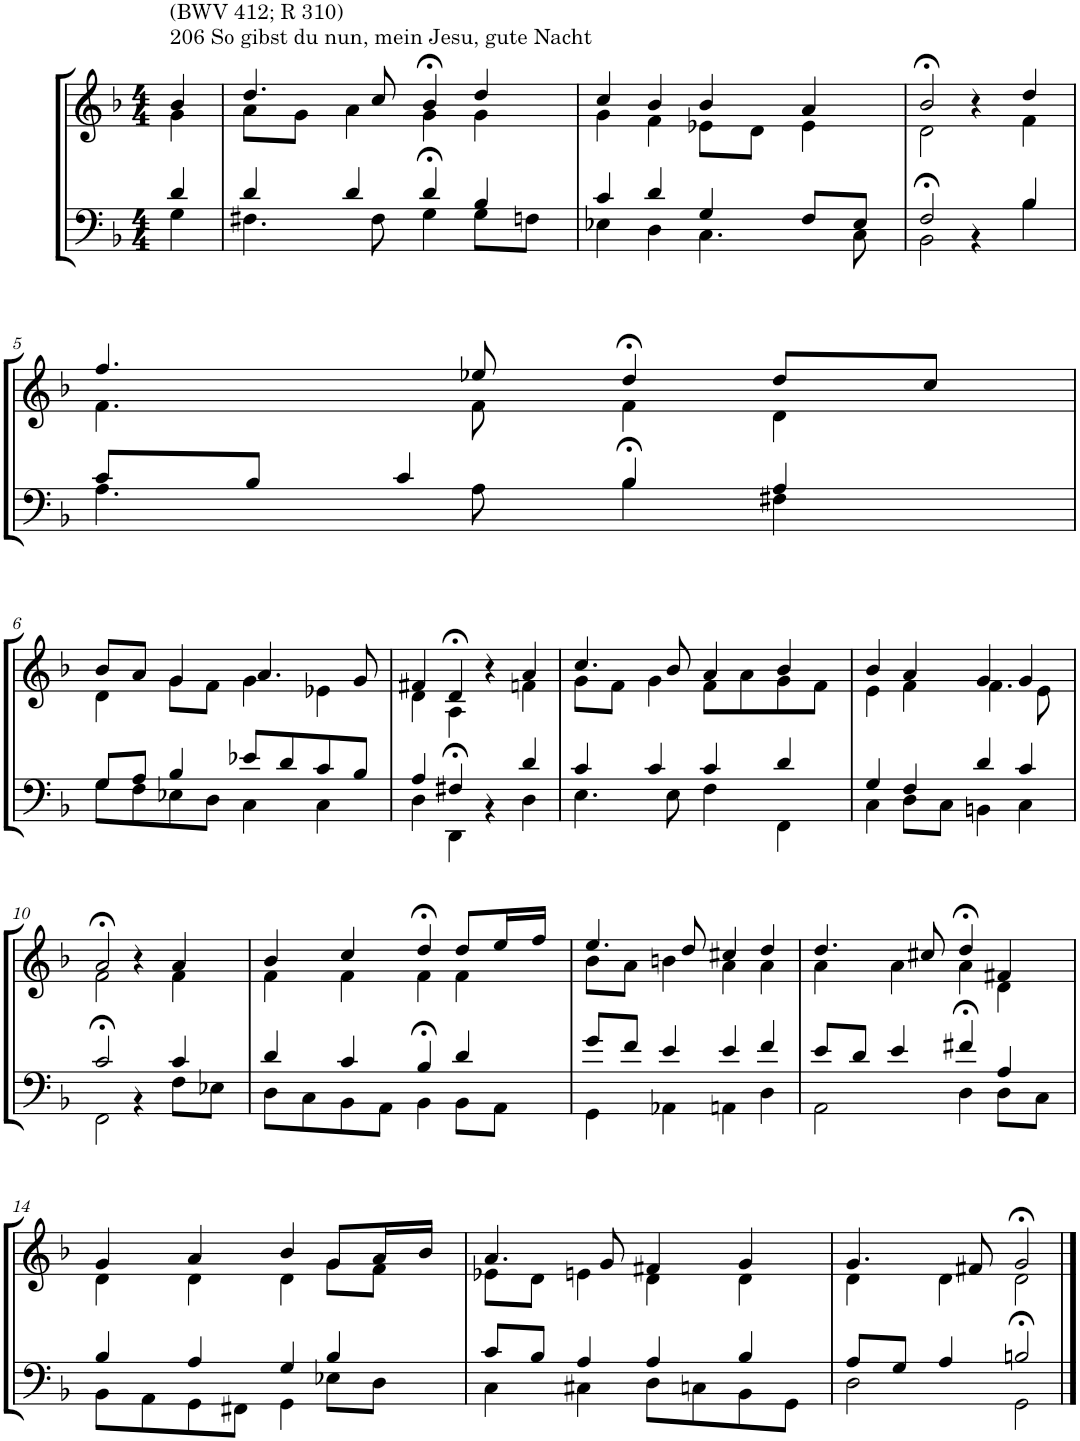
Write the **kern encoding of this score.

**kern	**kern
*part2	*part1
*staff2	*staff1
*I"Tenor/Baß	*I"Sopran/Alt
*clefF4	*clefG2
*k[b-]	*k[b-]
*M4/4	*M4/4
=1	=1
*^	*^
!	!	!LO:TX:a:t=206 So gibst du nun, mein Jesu, gute Nacht	!
!	!	!LO:TX:a:t=(BWV 412; R 310)	!
4d/	4G\	4b-/	4g\
=2	=2	=2	=2
4d/	4.F#X\	4.dd/	8a\L
.	.	.	8g\J
4d/	.	.	4a\
.	8F#\	8cc/	.
4d/	4G>\	4b->/	4g\
4B-/	8G\L	4dd/	4g\
.	8Fn\J	.	.
=3	=3	=3	=3
4c/	4E-X\	4cc/	4g\
4d/	4D\	4b-/	4f\
4G/	4.C\	4b-/	8e-X\L
.	.	.	8d\J
8F/L	.	4a/	4e-\
8E-/J	8C\	.	.
=4	=4	=4	=4
2F/	2BB->\	2b->/	2d\
4ryy	4r	4r	4ryy
4B-/	4B-\	4dd/	4f\
!!LO:LB:g=z	!!
=5	=5	=5	=5
8c/L	4.A\	4.ff/	4.f\
8B-/J	.	.	.
4c/	.	.	.
.	8A\	8ee-X/	8f\
4B-/	4B->\	4dd>/	4f\
4A/	4F#X\	8dd/L	4d\
.	.	8cc/J	.
!!LO:LB:g=z	!!
=6	=6	=6	=6
8G/L	8G\L	8b-/L	4d\
8A/J	8F\	8a/J	.
4B-/	8E-X\	4g/	8g\L
.	8D\J	.	8f\J
8e-X/L	4C\	4.a/	4g\
8d/	.	.	.
8c/	4C\	.	4e-X\
8B-/J	.	8g/	.
=7	=7	=7	=7
4A/	4D\	4f#X/	4d\
4F#X/	4DD>\	4d>/	4A\
4ryy	4r	4r	4ryy
4d/	4D\	4a/	4fn\
=8	=8	=8	=8
4c/	4.E\	4.cc/	8g\L
.	.	.	8f\J
4c/	.	.	4g\
.	8E\	8b-/	.
4c/	4F\	4a/	8f\L
.	.	.	8a\
4d/	4FF\	4b-/	8g\
.	.	.	8f\J
=9	=9	=9	=9
4G/	4C\	4b-/	4e\
4F/	8D\L	4a/	4f\
.	8C\J	.	.
4d/	4BBn\	4g/	4.f\
4c/	4C\	4g/	.
.	.	.	8e\
!!LO:LB:g=z	!!
=10	=10	=10	=10
2c/	2FF>\	2a>/	2f\
4ryy	4r	4r	4ryy
4c/	8F\L	4a/	4f\
.	8E-X\J	.	.
=11	=11	=11	=11
4d/	8D\L	4b-/	4f\
.	8C\	.	.
4c/	8BB-\	4cc/	4f\
.	8AA\J	.	.
4B-/	4BB->\	4dd>/	4f\
4d/	8BB-\L	8dd/L	4f\
.	8AA\J	16ee/L	.
.	.	16ff/JJ	.
=12	=12	=12	=12
8g/L	4GG\	4.ee/	8b-\L
8f/J	.	.	8a\J
4e/	4AA-X\	.	4bn\
.	.	8dd/	.
4e/	4AAn\	4cc#X/	4a\
4f/	4D\	4dd/	4a\
=13	=13	=13	=13
8e/L	2AA\	4.dd/	4a\
8d/J	.	.	.
4e/	.	.	4a\
.	.	8cc#X/	.
4f#X/	4D>\	4dd>/	4a\
4A/	8D\L	4f#X/	4d\
.	8C\J	.	.
!!LO:LB:g=z	!!
=14	=14	=14	=14
4B-/	8BB-\L	4g/	4d\
.	8AA\	.	.
4A/	8GG\	4a/	4d\
.	8FF#X\J	.	.
4G/	4GG\	4b-/	4d\
4B-/	8E-X\L	8g/L	8g\L
.	8D\J	16a/L	8f\J
.	.	16b-/JJ	.
=15	=15	=15	=15
8c/L	4C\	4.a/	8e-X\L
8B-/J	.	.	8d\J
4A/	4C#X\	.	4en\
.	.	8g/	.
4A/	8D\L	4f#X/	4d\
.	8Cn\	.	.
4B-/	8BB-\	4g/	4d\
.	8GG\J	.	.
=16	=16	=16	=16
8A/L	2D\	4.g/	4d\
8G/J	.	.	.
4A/	.	.	4d\
.	.	8f#X/	.
2Bn/	2GG>\	2g>/	2d\
*v	*v	*	*
*	*v	*v
==	==
*-	*-
